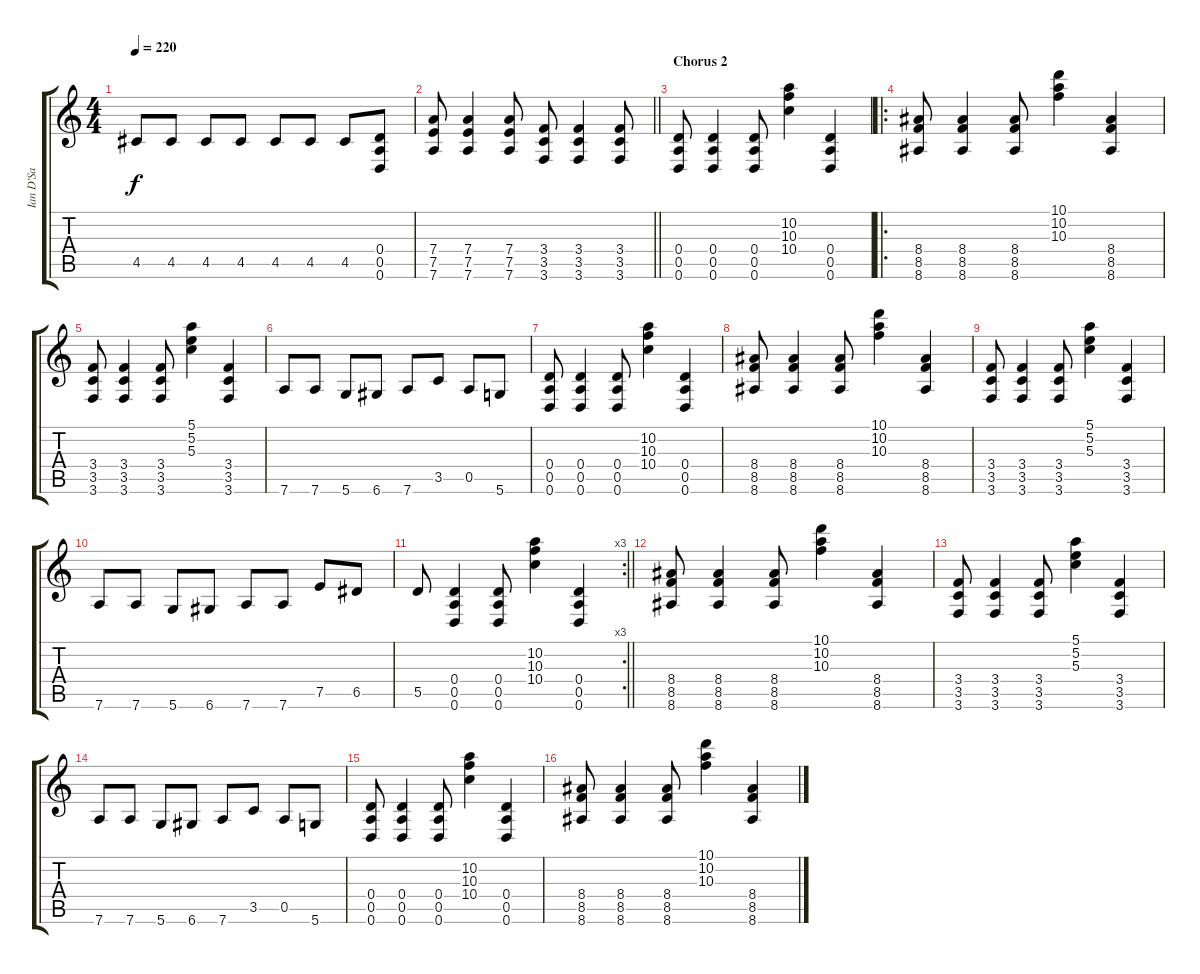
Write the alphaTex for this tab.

\track ("Ian D'Sa" "Ian D'Sa") {instrument overdrivenguitar}
\staff {score tabs}
\tuning (E4 B3 G3 D3 A2 D2) {hide}
\ts (4 4)
\tempo 220
\clef g2
\ks c
4.5.8{dy f} 4.5.8 4.5.8 4.5.8 4.5.8 4.5.8 4.5.8 (0.4 0.5 0.6).8 |
\barLineRight lightlight
(7.4 7.5 7.6).8 (7.4 7.5 7.6).4 (7.4 7.5 7.6).8 (3.4 3.5 3.6).8 (3.4 3.5 3.6).4 (3.4 3.5 3.6).8 |
\section ("" "Chorus 2")
(0.4 0.5 0.6).8 (0.4 0.5 0.6).4 (0.4 0.5 0.6).8 (10.2 10.3 10.4).4 (0.4 0.5 0.6).4 |
\ro
(8.4 8.5 8.6).8 (8.4 8.5 8.6).4 (8.4 8.5 8.6).8 (10.1 10.2 10.3).4 (8.4 8.5 8.6).4 |
(3.4 3.5 3.6).8 (3.4 3.5 3.6).4 (3.4 3.5 3.6).8 (5.1 5.2 5.3).4 (3.4 3.5 3.6).4 |
7.6.8 7.6.8 5.6.8 6.6.8 7.6.8 3.5.8 0.5.8 5.6.8 |
(0.4 0.5 0.6).8 (0.4 0.5 0.6).4 (0.4 0.5 0.6).8 (10.2 10.3 10.4).4 (0.4 0.5 0.6).4 |
(8.4 8.5 8.6).8 (8.4 8.5 8.6).4 (8.4 8.5 8.6).8 (10.1 10.2 10.3).4 (8.4 8.5 8.6).4 |
(3.4 3.5 3.6).8 (3.4 3.5 3.6).4 (3.4 3.5 3.6).8 (5.1 5.2 5.3).4 (3.4 3.5 3.6).4 |
7.6.8 7.6.8 5.6.8 6.6.8 7.6.8 7.6.8 7.5.8 6.5.8 |
\rc 3
\barLineRight lightlight
5.5.8 (0.4 0.5 0.6).4 (0.4 0.5 0.6).8 (10.2 10.3 10.4).4 (0.4 0.5 0.6).4 |
(8.4 8.5 8.6).8 (8.4 8.5 8.6).4 (8.4 8.5 8.6).8 (10.1 10.2 10.3).4 (8.4 8.5 8.6).4 |
(3.4 3.5 3.6).8 (3.4 3.5 3.6).4 (3.4 3.5 3.6).8 (5.1 5.2 5.3).4 (3.4 3.5 3.6).4 |
7.6.8 7.6.8 5.6.8 6.6.8 7.6.8 3.5.8 0.5.8 5.6.8 |
(0.4 0.5 0.6).8 (0.4 0.5 0.6).4 (0.4 0.5 0.6).8 (10.2 10.3 10.4).4 (0.4 0.5 0.6).4 |
(8.4 8.5 8.6).8 (8.4 8.5 8.6).4 (8.4 8.5 8.6).8 (10.1 10.2 10.3).4 (8.4 8.5 8.6).4
